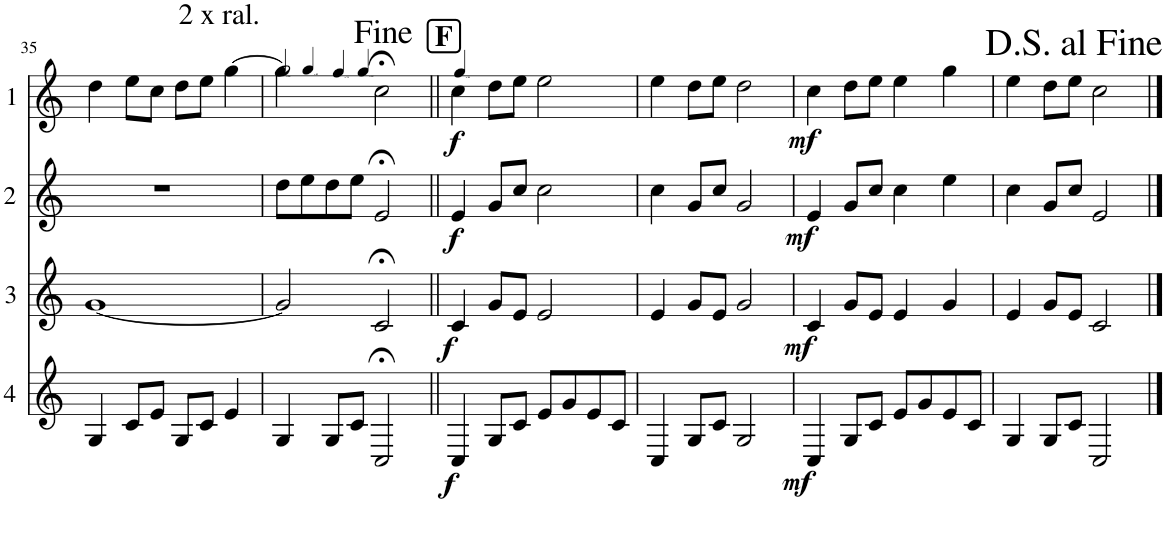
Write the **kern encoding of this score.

**kern	**dynam	**kern	**dynam	**kern	**dynam	**kern	**dynam
*part4	*part4	*part3	*part3	*part2	*part2	*part1	*part1
*staff4	*staff4	*staff3	*staff3	*staff2	*staff2	*staff1	*staff1
*I"Cor 4	*	*I"Cor 3	*	*I"Cor 2	*	*I"Cor 1	*
!!LO:PB:g=z
*clefG2	*	*clefG2	*	*clefG2	*	*clefG2	*
*Trd4c7	*	*Trd4c7	*	*Trd4c7	*	*Trd4c7	*
*k[]	*	*k[]	*	*k[]	*	*k[]	*
*M4/4	*	*M4/4	*	*M4/4	*	*M4/4	*
=35	=35	=35	=35	=35	=35	=35	=35
4G/	.	[1g	.	1r	.	4dd\	.
8c/L	.	.	.	.	.	8ee\L	.
8e/J	.	.	.	.	.	8cc\J	.
!	!	!	!	!	!	!LO:TX:a:t=2 x ral.	!
8G/L	.	.	.	.	.	8dd\L	.
8c/J	.	.	.	.	.	8ee\J	.
4e/	.	.	.	.	.	[4gg\	.
=36	=36	=36	=36	=36	=36	=36	=36
*	*	*	*	*	*	*MM86	*
*	*	*	*	*	*	*^	*
*	*	*	*	*	*	*	*^	*
*	*	*	*	*	*	*	*	*^	*
4G/	.	2g/]	.	8dd\L	.	2gg\]	8ryy	4ryy	4.ryy	.
*	*	*	*	*	*	*MM82	*	*	*	*
.	.	.	.	8ee\	.	.	2..ryy	.	.	.
*	*	*	*	*	*	*MM74	*	*	*	*
8G/L	.	.	.	8dd\	.	.	.	2.ryy	.	.
*	*	*	*	*	*	*MM64	*	*	*	*
8c/J	.	.	.	8ee\J	.	.	.	.	2ryy	.
2C;</	.	2c;</	.	2e;</	.	2cc;<\	.	.	.	.
.	.	.	.	.	.	.	.	.	8ryy	.
*	*	*	*	*	*	*v	*v	*v	*v	*
=37||	=37||	=37||	=37||	=37||	=37||	=37||	=37||
!!LO:REH:place=s1:a:B:cj:fs=14:t=F
*	*	*	*	*	*	*MM80	*
*	*	*	*	*	*	*^	*
*	*	*	*	*	*	*	*^	*
*	*	*	*	*	*	*	*	*^	*
!	!LO:DY:b	!	!LO:DY:b	!	!LO:DY:b	!	!	!	!	!LO:DY:b
*	*	*	*	*	*	*v	*v	*v	*v	*
4C/	f	4c/	f	4e/	f	4cc\	f
8G/L	.	8g/L	.	8g/L	.	8dd\L	.
8c/J	.	8e/J	.	8cc/J	.	8ee\J	.
8e/L	.	2e/	.	2cc\	.	2ee\	.
8g/	.	.	.	.	.	.	.
8e/	.	.	.	.	.	.	.
8c/J	.	.	.	.	.	.	.
=38	=38	=38	=38	=38	=38	=38	=38
4C/	.	4e/	.	4cc\	.	4ee\	.
8G/L	.	8g/L	.	8g/L	.	8dd\L	.
8c/J	.	8e/J	.	8cc/J	.	8ee\J	.
2G/	.	2g/	.	2g/	.	2dd\	.
=39	=39	=39	=39	=39	=39	=39	=39
!	!LO:DY:b	!	!LO:DY:b	!	!LO:DY:b	!	!LO:DY:b
4C/	mf	4c/	mf	4e/	mf	4cc\	mf
8G/L	.	8g/L	.	8g/L	.	8dd\L	.
8c/J	.	8e/J	.	8cc/J	.	8ee\J	.
8e/L	.	4e/	.	4cc\	.	4ee\	.
8g/	.	.	.	.	.	.	.
8e/	.	4g/	.	4ee\	.	4gg\	.
8c/J	.	.	.	.	.	.	.
=40	=40	=40	=40	=40	=40	=40	=40
4G/	.	4e/	.	4cc\	.	4ee\	.
8G/L	.	8g/L	.	8g/L	.	8dd\L	.
8c/J	.	8e/J	.	8cc/J	.	8ee\J	.
2C/	.	2c/	.	2e/	.	2cc\	.
==	==	==	==	==	==	==	==
*-	*-	*-	*-	*-	*-	*-	*-
